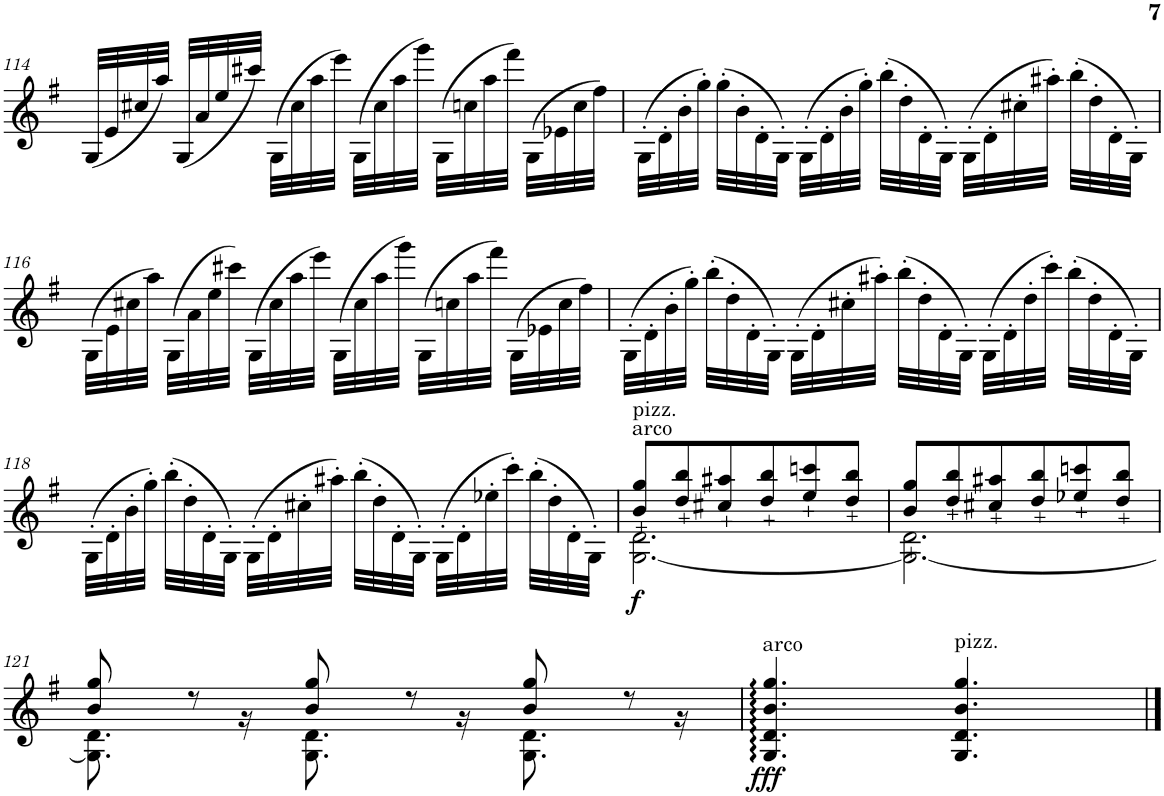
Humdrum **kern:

**kern	**dynam
*part1	*part1
*staff1	*staff1
*I"Violin	*
*I'Vln.	*
!!LO:PB:g=z
*clefG2	*
*k[f#]	*
*M3/4	*
=114	=114
(32G/LLL	.
32e/	.
32cc#X/	.
32aa/JJJ)	.
(32G/LLL	.
32a/	.
32ee/	.
32ccc#X/JJJ)	.
(32G\LLL	.
32cc#\	.
32aa\	.
32eee\JJJ)	.
(32G\LLL	.
32cc#\	.
32aa\	.
32ggg\JJJ)	.
(32G\LLL	.
32ccn\	.
32aa\	.
32fff#\JJJ)	.
(32G\LLL	.
32e-X\	.
32cc\	.
32ff#\JJJ)	.
=115	=115
(32G'\LLL	.
32d'\	.
32b'\	.
32gg'\JJJ)	.
(32gg'\LLL	.
32b'\	.
32d'\	.
32G'\JJJ)	.
(32G'\LLL	.
32d'\	.
32b'\	.
32gg'\JJJ)	.
(32bb'\LLL	.
32dd'\	.
32d'\	.
32G'\JJJ)	.
(32G'\LLL	.
32d'\	.
32cc#X'\	.
32aa#X'\JJJ)	.
(32bb'\LLL	.
32dd'\	.
32d'\	.
32G'\JJJ)	.
!!LO:LB:g=z
=116	=116
(32G\LLL	.
32e\	.
32cc#X\	.
32aa\JJJ)	.
(32G\LLL	.
32a\	.
32ee\	.
32ccc#X\JJJ)	.
(32G\LLL	.
32cc#\	.
32aa\	.
32eee\JJJ)	.
(32G\LLL	.
32cc#\	.
32aa\	.
32ggg\JJJ)	.
(32G\LLL	.
32ccn\	.
32aa\	.
32fff#\JJJ)	.
(32G\LLL	.
32e-X\	.
32cc\	.
32ff#\JJJ)	.
=117	=117
(32G'\LLL	.
32d'\	.
32b'\	.
32gg'\JJJ)	.
(32bb'\LLL	.
32dd'\	.
32d'\	.
32G'\JJJ)	.
(32G'\LLL	.
32d'\	.
32cc#X'\	.
32aa#X'\JJJ)	.
(32bb'\LLL	.
32dd'\	.
32d'\	.
32G'\JJJ)	.
(32G'\LLL	.
32d'\	.
32dd'\	.
32ccc'\JJJ)	.
(32bb'\LLL	.
32dd'\	.
32d'\	.
32G'\JJJ)	.
!!LO:LB:g=z
=118	=118
(32G'\LLL	.
32d'\	.
32b'\	.
32gg'\JJJ)	.
(32bb'\LLL	.
32dd'\	.
32d'\	.
32G'\JJJ)	.
(32G'\LLL	.
32d'\	.
32cc#X'\	.
32aa#X'\JJJ)	.
(32bb'\LLL	.
32dd'\	.
32d'\	.
32G'\JJJ)	.
(32G'\LLL	.
32d'\	.
32ee-X'\	.
32ccc'\JJJ)	.
(32bb'\LLL	.
32dd'\	.
32d'\	.
32G'\JJJ)	.
=119	=119
*^	*
!LO:TX:a:t=arco	!	!
!LO:TX:a:t=pizz.	!	!
!	!	!LO:DY:b
8b/ 8gg/L	[2.G\ 2.d\	f
8dd/ 8bb/	.	.
8cc#X/ 8aa#X/	.	.
8dd/ 8bb/	.	.
8ee/ 8cccn/	.	.
8dd/ 8bb/J	.	.
=120	=120	=120
8b/ 8gg/L	2.G\_ 2.d\	.
8dd/ 8bb/	.	.
8cc#X/ 8aa#X/	.	.
8dd/ 8bb/	.	.
8ee-X/ 8cccn/	.	.
8dd/ 8bb/J	.	.
!!LO:LB:g=z	!!
=121	=121	=121
8b/ 8gg/	8.G\] 8.d\	.
8r	.	.
.	16r	.
8b/ 8gg/	8.G\ 8.d\	.
8r	.	.
.	16r	.
8b/ 8gg/	8.G\ 8.d\	.
8r	.	.
.	16r	.
=122	=122	=122
!LO:TX:a:t=arco	!	!
!	!	!LO:DY:b
*v	*v	*
4.G/ 4.d/ 4.b/ 4.gg/	fff
!LO:TX:a:t=pizz.	!
4.G/ 4.d/ 4.b/ 4.gg/	.
==	==
*-	*-
